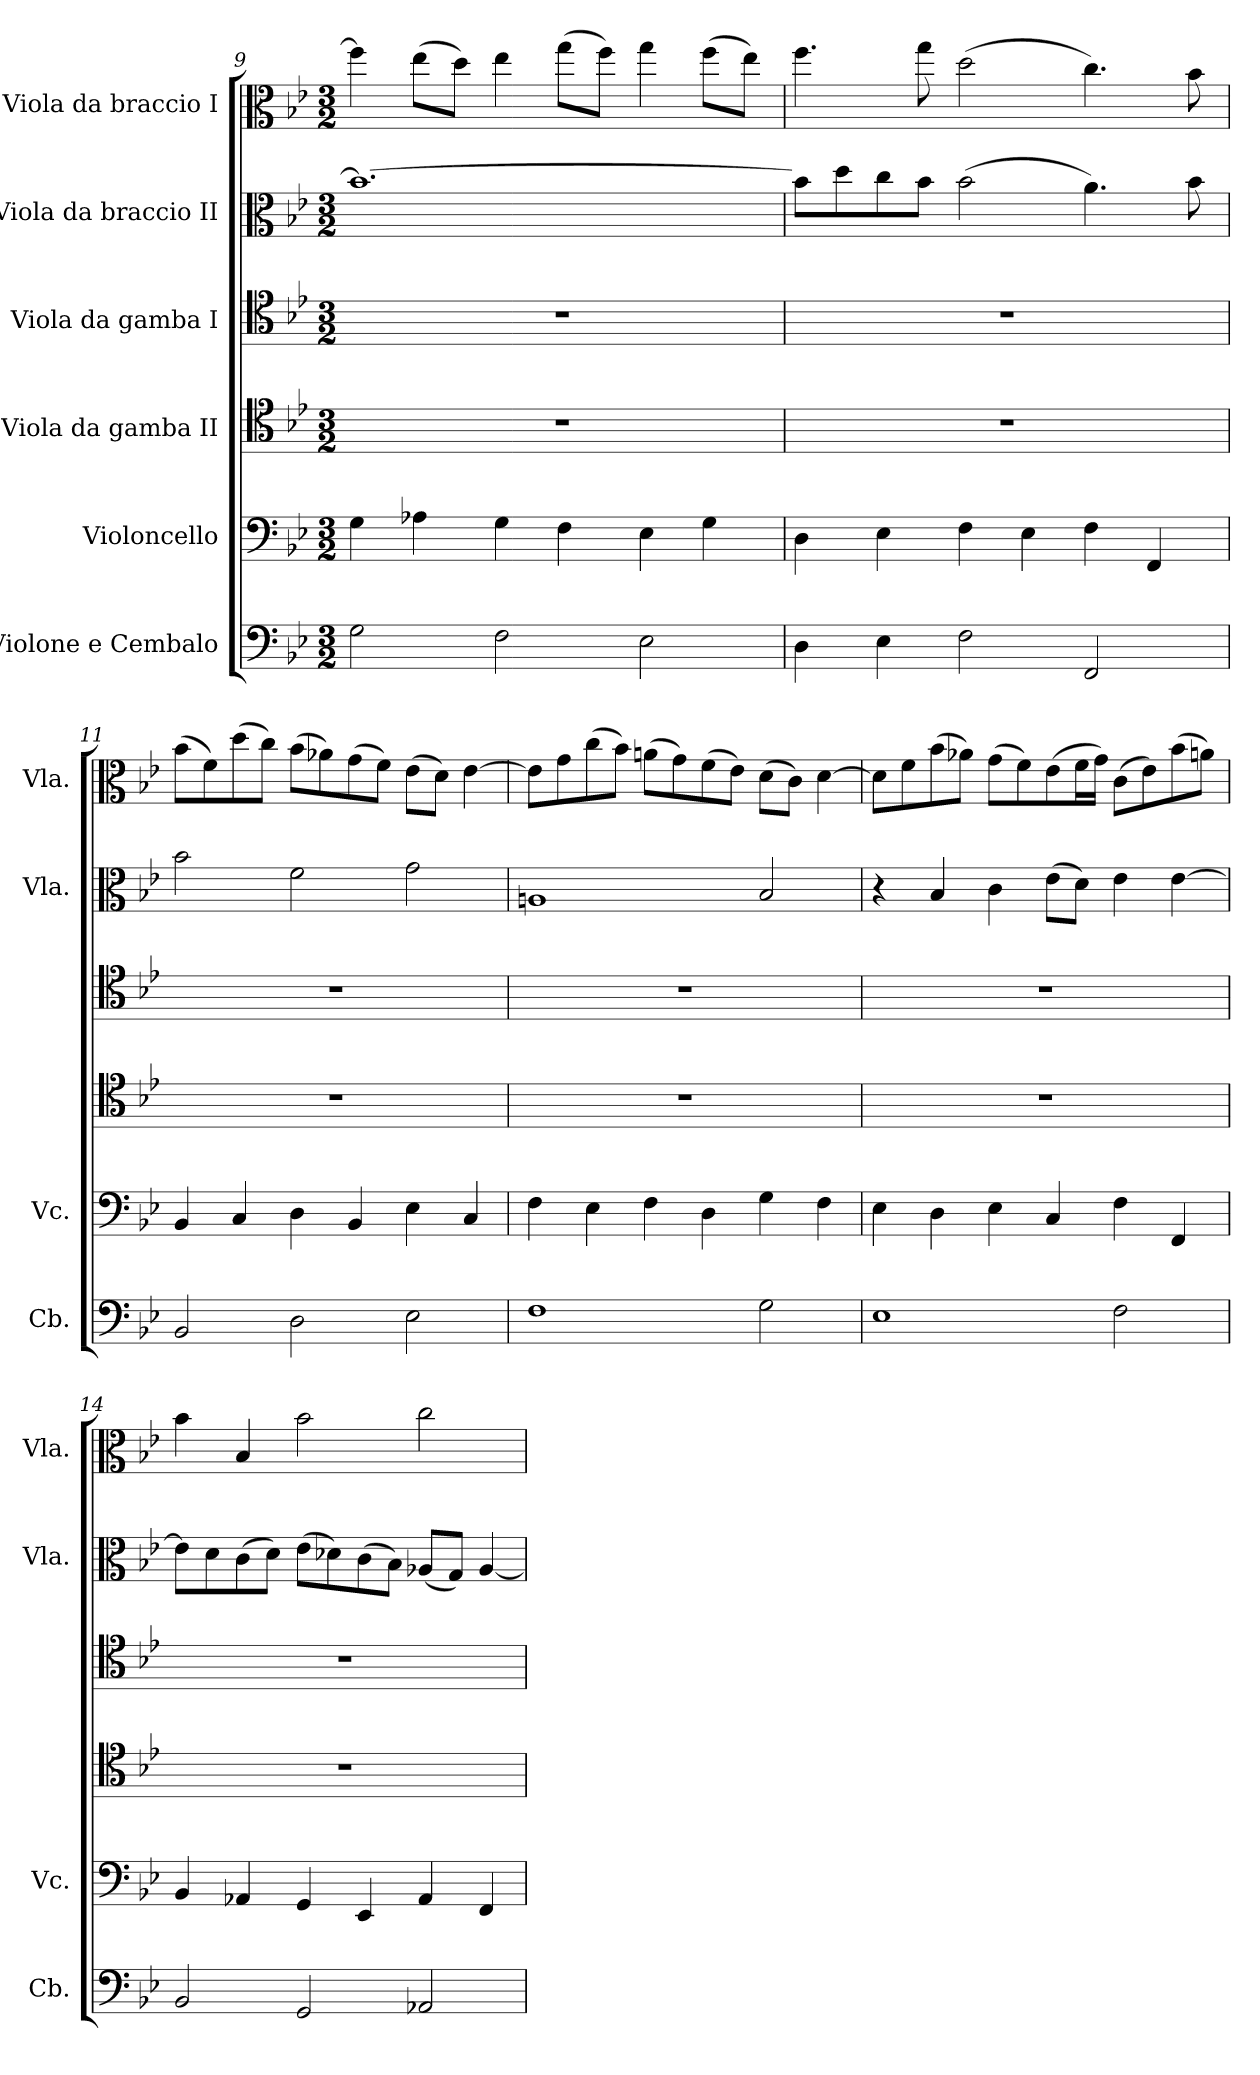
**kern	**kern	**kern	**kern	**kern	**kern
*part6	*part5	*part4	*part3	*part2	*part1
*staff6	*staff5	*staff4	*staff3	*staff2	*staff1
*I"Violone e Cembalo	*I"Violoncello	*I"Viola da gamba II	*I"Viola da gamba I	*I"Viola da braccio II	*I"Viola da braccio I
*I'Cb.	*I'Vc.	*	*	*I'Vla.	*I'Vla.
!!LO:LB:g=z
*clefF4	*clefF4	*clefC4	*clefC4	*clefC3	*clefC3
*ITrd7c12	*	*	*	*	*
*k[b-e-]	*k[b-e-]	*k[b-e-]	*k[b-e-]	*k[b-e-]	*k[b-e-]
*B-:	*B-:	*B-:	*B-:	*B-:	*B-:
*M3/2	*M3/2	*M3/2	*M3/2	*M3/2	*M3/2
=9	=9	=9	=9	=9	=9
!	!	!LO:N:vis=1	!LO:N:vis=1	!	!
2GGi\	4Gi\	1.r	1.r	1.b-i_	4ffi\]
.	4A-Xi\	.	.	.	(8ee-i\L
.	.	.	.	.	8ddi\J)
2FFi\	4Gi\	.	.	.	4ee-i\
.	4Fi\	.	.	.	(8ggi\L
.	.	.	.	.	8ffi\J)
2EE-i\	4E-i\	.	.	.	4ggi\
.	4Gi\	.	.	.	(8ffi\L
.	.	.	.	.	8ee-i\J)
=10	=10	=10	=10	=10	=10
!	!	!LO:N:vis=1	!LO:N:vis=1	!	!
4DDi\	4Di\	1.r	1.r	8b-i\L]	4.ffi\
.	.	.	.	8ddi\	.
4EE-i\	4E-i\	.	.	8cci\	.
.	.	.	.	8b-i\J	8ggi\
2FFi\	4Fi\	.	.	(2b-i\	(2ddi\
.	4E-i\	.	.	.	.
2FFFi/	4Fi\	.	.	4.ai\)	4.cci\)
.	4FFi/	.	.	.	.
.	.	.	.	8b-i\	8b-i\
=11	=11	=11	=11	=11	=11
!	!	!LO:N:vis=1	!LO:N:vis=1	!	!
2BBB-i/	4BB-i/	1.r	1.r	2b-i\	(8b-i\L
.	.	.	.	.	8fi\)
.	4Ci/	.	.	.	(8ddi\
.	.	.	.	.	8cci\J)
2DDi\	4Di\	.	.	2fi\	(8b-i\L
.	.	.	.	.	8a-Xi\)
.	4BB-i/	.	.	.	(8gi\
.	.	.	.	.	8fi\J)
2EE-i\	4E-i\	.	.	2gi\	(8e-i\L
.	.	.	.	.	8di\J)
.	4Ci/	.	.	.	[4e-i\
=12	=12	=12	=12	=12	=12
!	!	!LO:N:vis=1	!LO:N:vis=1	!	!
1FFi	4Fi\	1.r	1.r	1Ani	8e-i\L]
.	.	.	.	.	8gi\
.	4E-i\	.	.	.	(8cci\
.	.	.	.	.	8b-i\J)
.	4Fi\	.	.	.	(8ani\L
.	.	.	.	.	8gi\)
.	4Di\	.	.	.	(8fi\
.	.	.	.	.	8e-i\J)
2GGi\	4Gi\	.	.	2B-i/	(8di\L
.	.	.	.	.	8ci\J)
.	4Fi\	.	.	.	[4di\
=13	=13	=13	=13	=13	=13
!	!	!LO:N:vis=1	!LO:N:vis=1	!	!
1EE-i	4E-i\	1.r	1.r	4r	8di\L]
.	.	.	.	.	8fi\
.	4Di\	.	.	4B-i/	(8b-i\
.	.	.	.	.	8a-Xi\J)
.	4E-i\	.	.	4ci\	(8gi\L
.	.	.	.	.	8fi\)
.	4Ci/	.	.	(8e-i\L	(8e-i\
.	.	.	.	8di\J)	16fi\L
.	.	.	.	.	16gi\JJ)
2FFi\	4Fi\	.	.	4e-i\	(8ci\L
.	.	.	.	.	8e-i\)
.	4FFi/	.	.	[4e-i\	(8b-i\
.	.	.	.	.	8ani\J)
!!LO:PB:g=z
=14	=14	=14	=14	=14	=14
!	!	!LO:N:vis=1	!LO:N:vis=1	!	!
2BBB-i/	4BB-i/	1.r	1.r	8e-i\L]	4b-i\
.	.	.	.	8di\	.
.	4AA-Xi/	.	.	(8ci\	4B-i/
.	.	.	.	8di\J)	.
2GGGi/	4GGi/	.	.	(8e-i\L	2b-i\
.	.	.	.	8d-Xi\)	.
.	4EE-i/	.	.	(8ci\	.
.	.	.	.	8B-i\J)	.
2AAA-Xi/	4AA-i/	.	.	(8A-Xi/L	2cci\
.	.	.	.	8Gi/J)	.
.	4FFi/	.	.	[4A-i/	.
=	=	=	=	=	=
*-	*-	*-	*-	*-	*-
